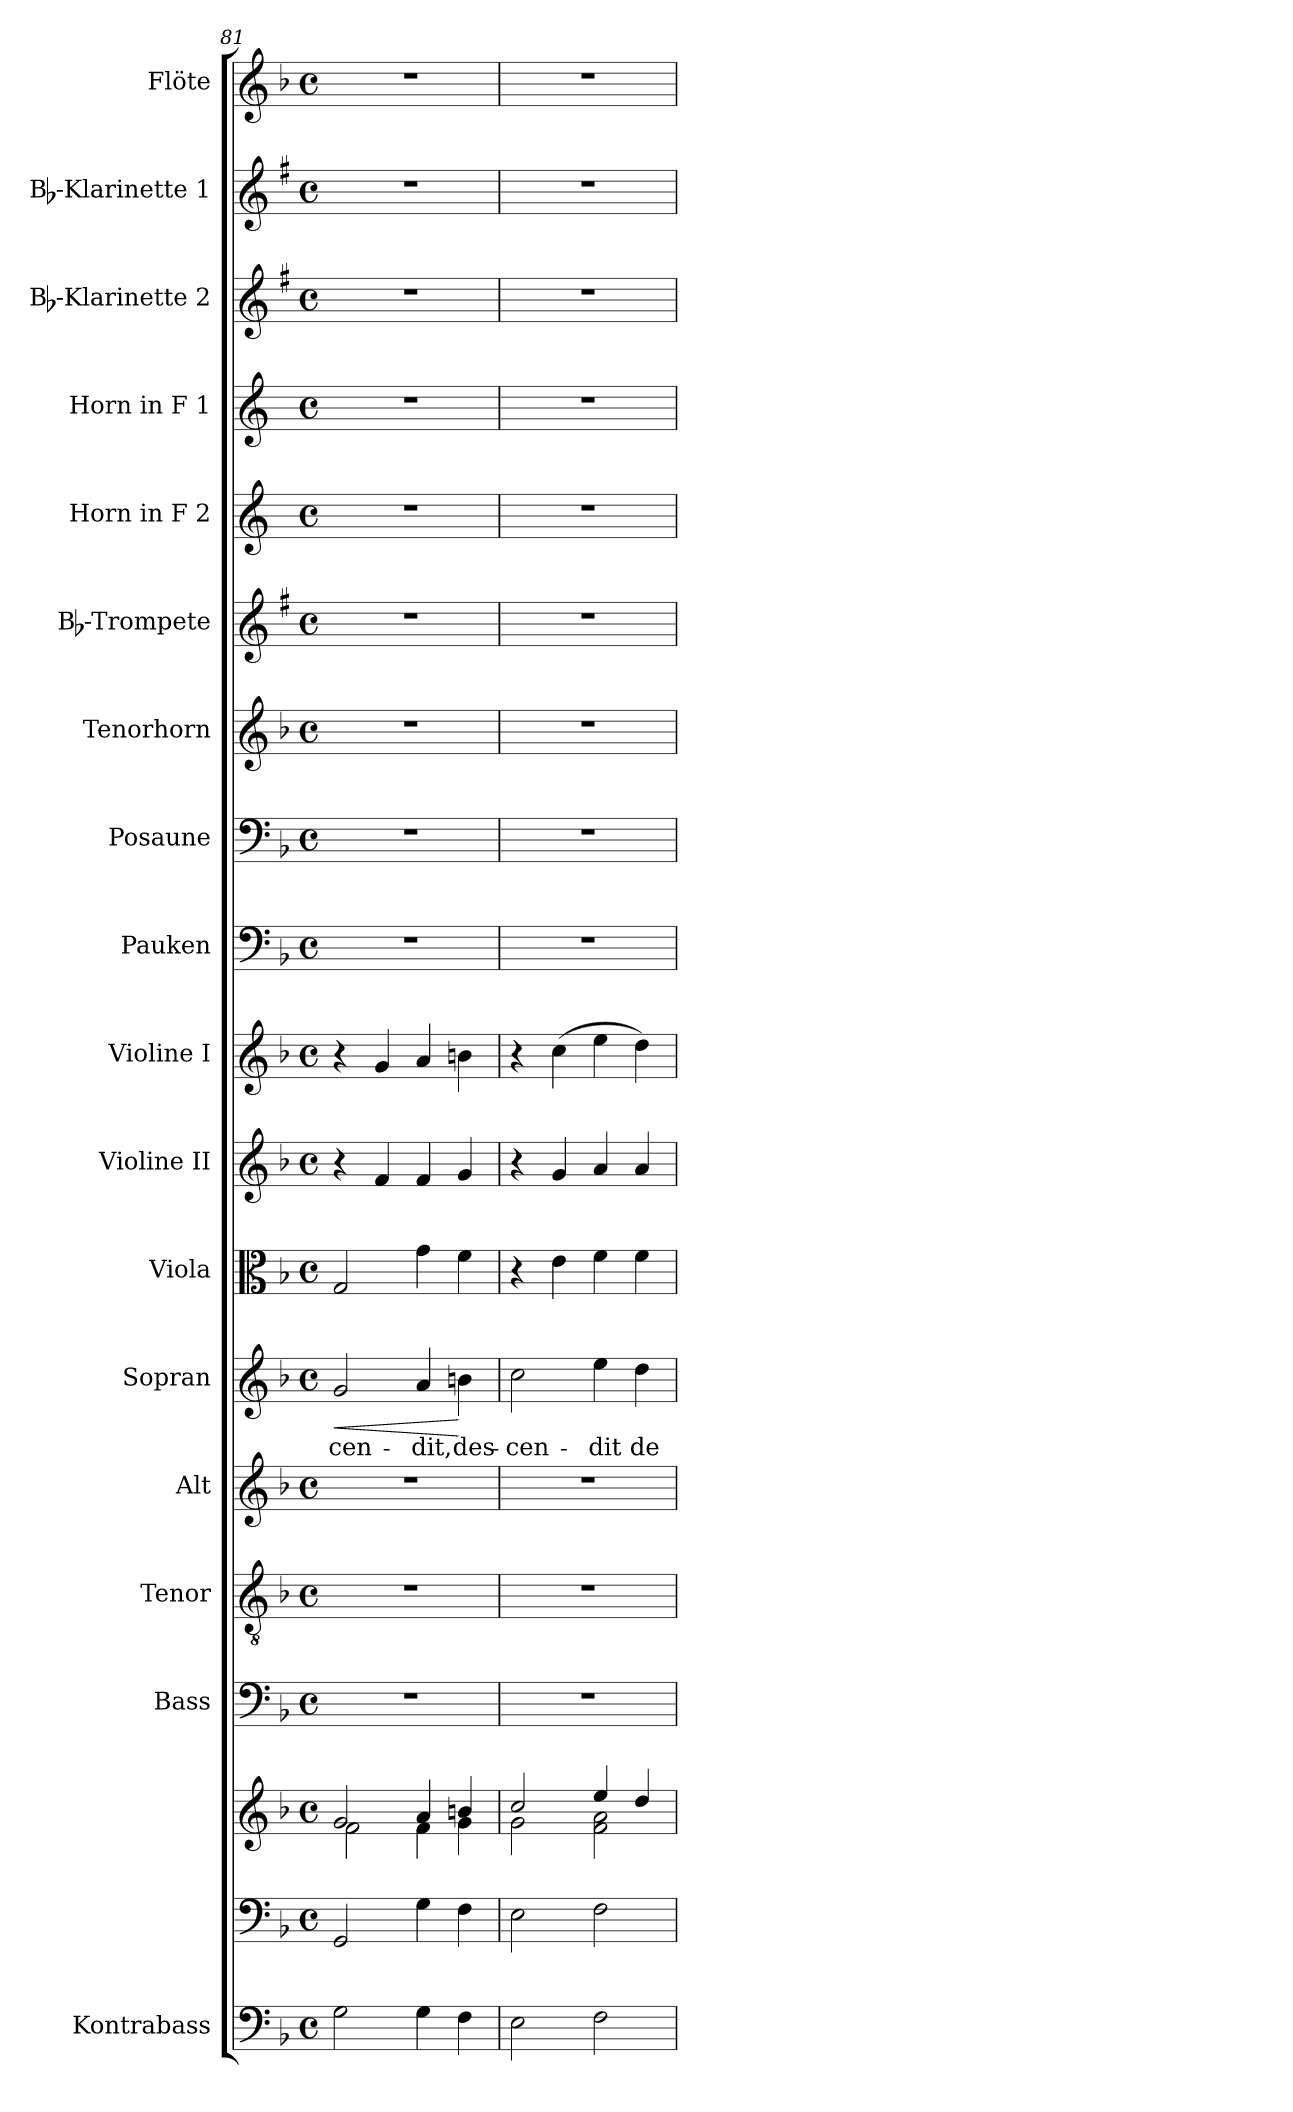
**kern	**kern	**kern	**kern	**kern	**kern	**kern	**text	**dynam	**kern	**kern	**kern	**kern	**kern	**kern	**kern	**kern	**kern	**kern	**kern	**kern
*part18	*part17	*part17	*part16	*part15	*part14	*part13	*part13	*part13	*part12	*part11	*part10	*part9	*part8	*part7	*part6	*part5	*part4	*part3	*part2	*part1
*staff19	*staff18	*staff17	*staff16	*staff15	*staff14	*staff13	*staff13	*staff13	*staff12	*staff11	*staff10	*staff9	*staff8	*staff7	*staff6	*staff5	*staff4	*staff3	*staff2	*staff1
*I"Kontrabass	*	*	*I"Bass	*I"Tenor	*I"Alt	*I"Sopran	*	*	*I"Viola	*I"Violine II	*I"Violine I	*I"Pauken	*I"Posaune	*I"Tenorhorn	*I"Bb-Trompete	*I"Horn in F 2	*I"Horn in F 1	*I"Bb-Klarinette 2	*I"Bb-Klarinette 1	*I"Flöte
*I'Kb.	*	*	*I'B.	*I'T.	*I'A.	*I'S.	*	*	*I'Vla.	*I'Vl. II	*I'Vl. I	*I'Pk.	*I'Pos.	*I'T. Hrn.	*I'Bb Trp.	*	*	*I'Bb Kl. 2	*I'Bb Kl. 1	*I'Fl.
!!LO:PB:g=z
*clefF4	*clefF4	*clefG2	*clefF4	*clefGv2	*clefG2	*clefG2	*	*	*clefC3	*clefG2	*clefG2	*clefF4	*clefF4	*clefG2	*clefG2	*clefG2	*clefG2	*clefG2	*clefG2	*clefG2
*ITrd7c12	*	*	*	*	*	*	*	*	*	*	*	*	*	*ITrd8c14	*ITrd1c2	*ITrd4c7	*ITrd4c7	*ITrd1c2	*ITrd1c2	*
*k[b-]	*k[b-]	*k[b-]	*k[b-]	*k[b-]	*k[b-]	*k[b-]	*	*	*k[b-]	*k[b-]	*k[b-]	*k[b-]	*k[b-]	*k[b-]	*k[b-]	*k[b-]	*k[b-]	*k[b-]	*k[b-]	*k[b-]
*F:	*F:	*F:	*F:	*F:	*F:	*F:	*	*	*F:	*F:	*F:	*F:	*F:	*F:	*F:	*F:	*F:	*F:	*F:	*F:
*M4/4	*M4/4	*M4/4	*M4/4	*M4/4	*M4/4	*M4/4	*	*	*M4/4	*M4/4	*M4/4	*M4/4	*M4/4	*M4/4	*M4/4	*M4/4	*M4/4	*M4/4	*M4/4	*M4/4
*met(c)	*met(c)	*met(c)	*met(c)	*met(c)	*met(c)	*met(c)	*	*	*met(c)	*met(c)	*met(c)	*met(c)	*met(c)	*met(c)	*met(c)	*met(c)	*met(c)	*met(c)	*met(c)	*met(c)
=81	=81	=81	=81	=81	=81	=81	=81	=81	=81	=81	=81	=81	=81	=81	=81	=81	=81	=81	=81	=81
*	*	*^	*	*	*	*	*	*	*	*	*	*	*	*	*	*	*	*	*	*
!	!	!	!	!	!	!	!	!LO:LY:b	!LO:HP:b	!	!	!	!	!	!	!	!	!	!	!	!
2GG\	2GG/	2g/	2f\	1r	1r	1r	2g/	-cen-	<	2G/	4r	4r	1r	1r	1r	1r	1r	1r	1r	1r	1r
.	.	.	.	.	.	.	.	.	.	.	4f/	4g/	.	.	.	.	.	.	.	.	.
!	!	!	!	!	!	!	!	!LO:LY:b	!	!	!	!	!	!	!	!	!	!	!	!	!
4GG\	4G\	4a/	4f\	.	.	.	4a/	-dit,	.	4g\	4f/	4a/	.	.	.	.	.	.	.	.	.
!	!	!	!	!	!	!	!	!LO:LY:b	!	!	!	!	!	!	!	!	!	!	!	!	!
4FF\	4F\	4bn/	4g\	.	.	.	4bn\	des-	[	4f\	4g/	4bn\	.	.	.	.	.	.	.	.	.
=82	=82	=82	=82	=82	=82	=82	=82	=82	=82	=82	=82	=82	=82	=82	=82	=82	=82	=82	=82	=82	=82
!	!	!	!	!	!	!	!	!LO:LY:b	!	!	!	!	!	!	!	!	!	!	!	!	!
2EE\	2E\	2cc/	2g\	1r	1r	1r	2cc\	-cen-	.	4r	4r	4r	1r	1r	1r	1r	1r	1r	1r	1r	1r
.	.	.	.	.	.	.	.	.	.	4e\	4g/	(>4cc\	.	.	.	.	.	.	.	.	.
!	!	!	!	!	!	!	!	!LO:LY:b	!	!	!	!	!	!	!	!	!	!	!	!	!
2FF\	2F\	4ee/	2f\ 2a\	.	.	.	4ee\	-dit	.	4f\	4a/	4ee\	.	.	.	.	.	.	.	.	.
!	!	!	!	!	!	!	!	!LO:LY:b	!	!	!	!	!	!	!	!	!	!	!	!	!
.	.	4dd/	.	.	.	.	4dd\	de	.	4f\	4a/	4dd\)	.	.	.	.	.	.	.	.	.
*	*	*v	*v	*	*	*	*	*	*	*	*	*	*	*	*	*	*	*	*	*	*
=	=	=	=	=	=	=	=	=	=	=	=	=	=	=	=	=	=	=	=	=
*-	*-	*-	*-	*-	*-	*-	*-	*-	*-	*-	*-	*-	*-	*-	*-	*-	*-	*-	*-	*-
